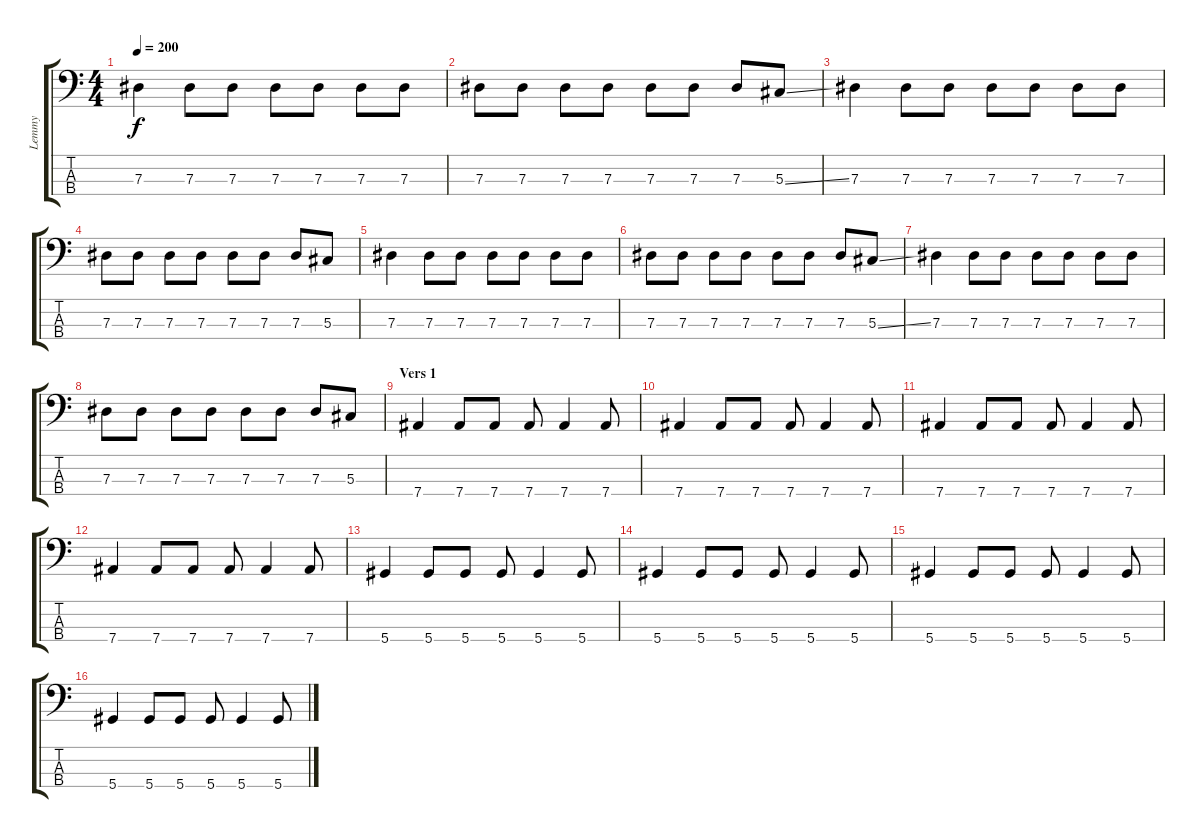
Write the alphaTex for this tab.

\track ("Lemmy" "Lemmy") {instrument distortionguitar}
\staff {score tabs}
\tuning (Gb2 Db2 Ab1 Eb1) {hide}
\ts (4 4)
\tempo 200
\clef f4
\ks c
7.3.4{dy f} 7.3.8 7.3.8 7.3.8 7.3.8 7.3.8 7.3.8 |
7.3.8 7.3.8 7.3.8 7.3.8 7.3.8 7.3.8 7.3.8 5.3{ss}.8 |
7.3.4 7.3.8 7.3.8 7.3.8 7.3.8 7.3.8 7.3.8 |
7.3.8 7.3.8 7.3.8 7.3.8 7.3.8 7.3.8 7.3.8 5.3.8 |
7.3.4 7.3.8 7.3.8 7.3.8 7.3.8 7.3.8 7.3.8 |
7.3.8 7.3.8 7.3.8 7.3.8 7.3.8 7.3.8 7.3.8 5.3{ss}.8 |
7.3.4 7.3.8 7.3.8 7.3.8 7.3.8 7.3.8 7.3.8 |
7.3.8 7.3.8 7.3.8 7.3.8 7.3.8 7.3.8 7.3.8 5.3.8 |
\section ("" "Vers 1")
7.4.4 7.4.8 7.4.8 7.4.8 7.4.4 7.4.8 |
7.4.4 7.4.8 7.4.8 7.4.8 7.4.4 7.4.8 |
7.4.4 7.4.8 7.4.8 7.4.8 7.4.4 7.4.8 |
7.4.4 7.4.8 7.4.8 7.4.8 7.4.4 7.4.8 |
5.4.4 5.4.8 5.4.8 5.4.8 5.4.4 5.4.8 |
5.4.4 5.4.8 5.4.8 5.4.8 5.4.4 5.4.8 |
5.4.4 5.4.8 5.4.8 5.4.8 5.4.4 5.4.8 |
5.4.4 5.4.8 5.4.8 5.4.8 5.4.4 5.4.8
